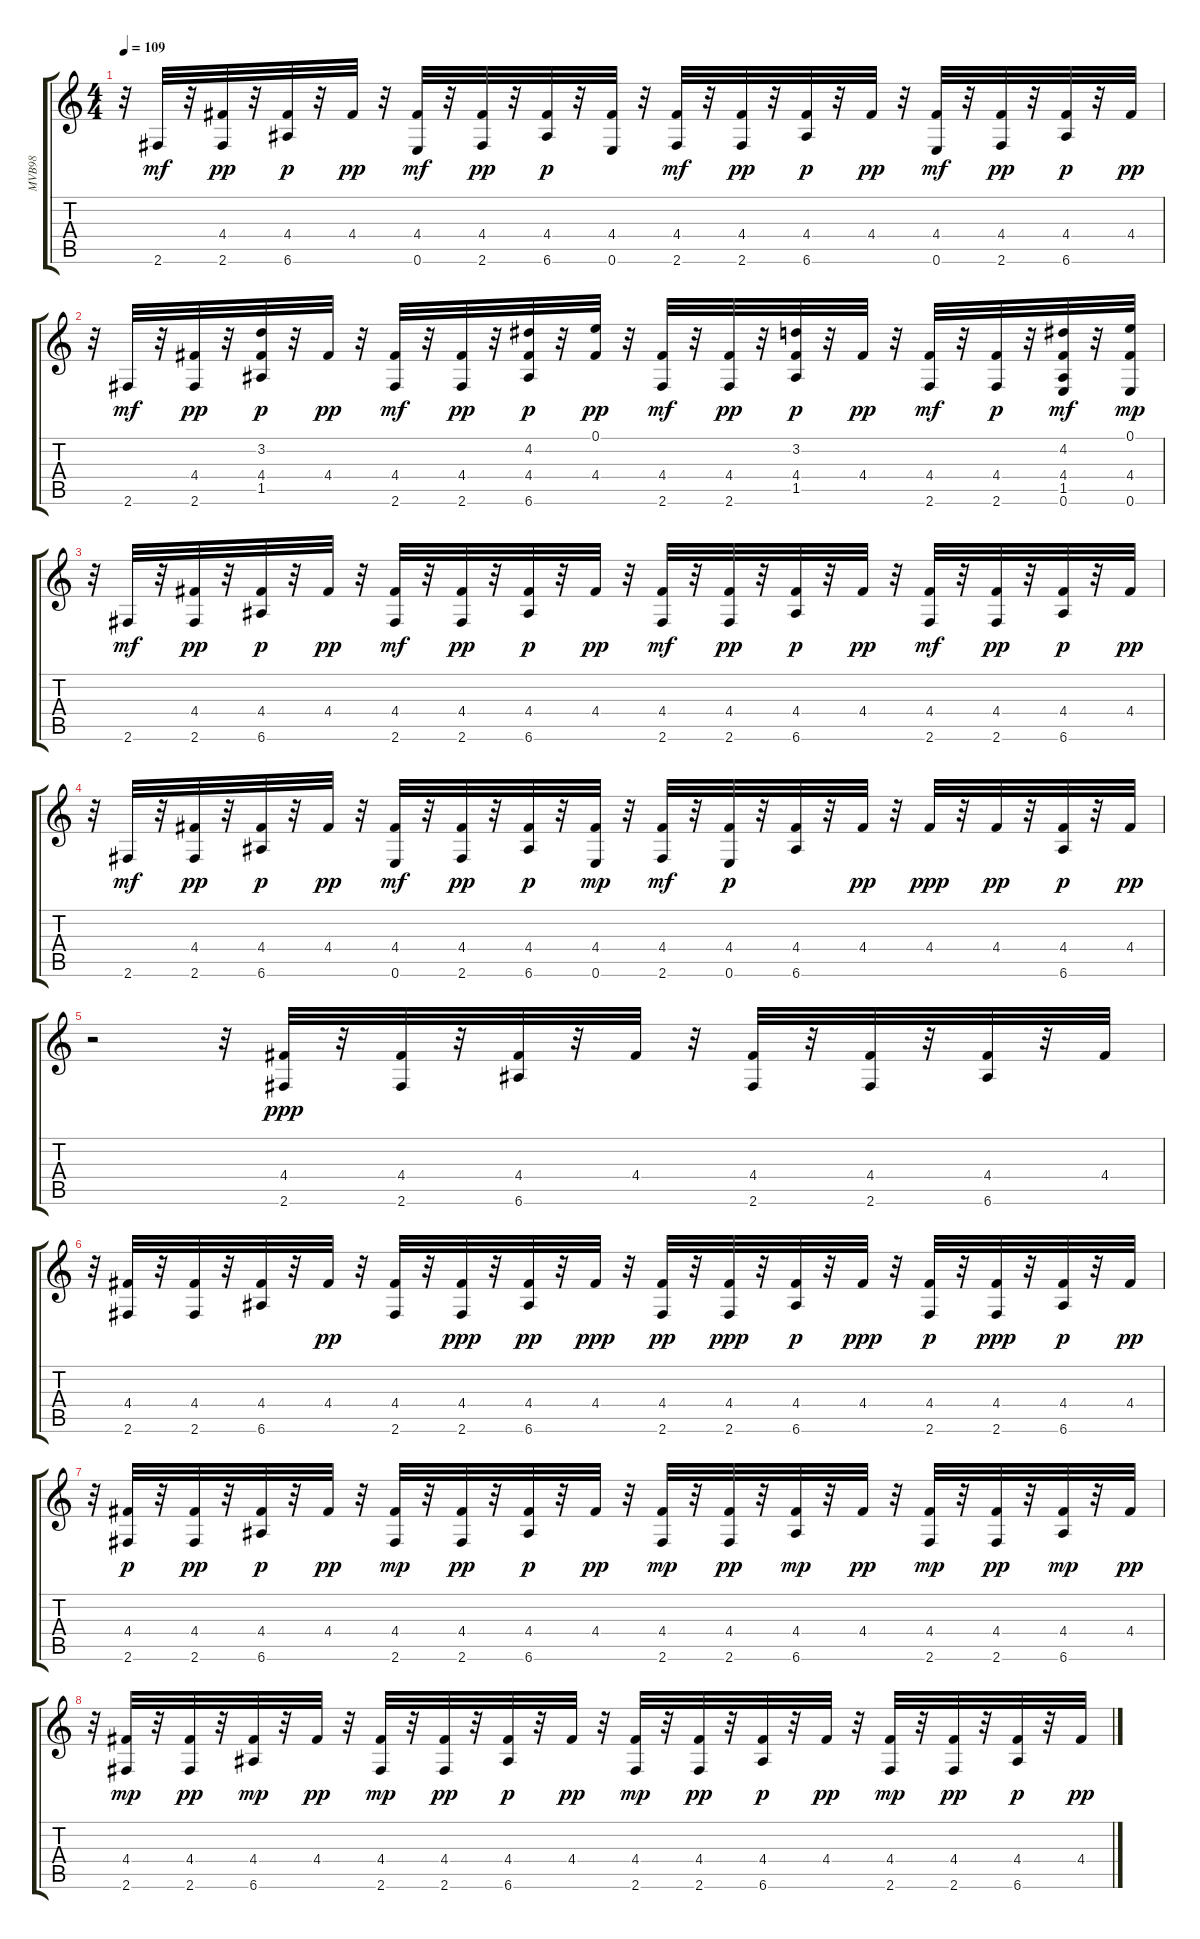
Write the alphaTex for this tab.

\track ("MVB98" "MVB98") {instrument acousticguitarsteel}
\staff {score tabs}
\tuning (E4 B3 G3 D3 A2 E2) {hide}
\ts (4 4)
\tempo 109
\clef g2
\ks c
r.32{dy pp} 2.6.32{dy mf volume 14} r.32 (4.4 2.6).32{dy pp} r.32 (4.4 6.6).32{dy p} r.32 4.4.32{dy pp} r.32 (4.4 0.6).32{dy mf} r.32 (4.4 2.6).32{dy pp} r.32 (4.4 6.6).32{dy p} r.32 (4.4 0.6).32 r.32 (4.4 2.6).32{dy mf} r.32 (4.4 2.6).32{dy pp} r.32 (4.4 6.6).32{dy p} r.32 4.4.32{dy pp} r.32 (4.4 0.6).32{dy mf} r.32 (4.4 2.6).32{dy pp} r.32 (4.4 6.6).32{dy p} r.32 4.4.32{dy pp} |
r.32 2.6.32{dy mf} r.32 (4.4 2.6).32{dy pp} r.32 (3.2 4.4 1.5).32{dy p} r.32 4.4.32{dy pp} r.32 (4.4 2.6).32{dy mf} r.32 (4.4 2.6).32{dy pp} r.32 (4.2 4.4 6.6).32{dy p} r.32 (0.1 4.4).32{dy pp} r.32 (4.4 2.6).32{dy mf} r.32 (4.4 2.6).32{dy pp} r.32 (3.2 4.4 1.5).32{dy p} r.32 4.4.32{dy pp} r.32 (4.4 2.6).32{dy mf} r.32 (4.4 2.6).32{dy p} r.32 (4.2 4.4 1.5 0.6).32{dy mf} r.32 (0.1 4.4 0.6).32{dy mp} |
r.32 2.6.32{dy mf} r.32 (4.4 2.6).32{dy pp} r.32 (4.4 6.6).32{dy p} r.32 4.4.32{dy pp} r.32 (4.4 2.6).32{dy mf} r.32 (4.4 2.6).32{dy pp} r.32 (4.4 6.6).32{dy p} r.32 4.4.32{dy pp} r.32 (4.4 2.6).32{dy mf} r.32 (4.4 2.6).32{dy pp} r.32 (4.4 6.6).32{dy p} r.32 4.4.32{dy pp} r.32 (4.4 2.6).32{dy mf} r.32 (4.4 2.6).32{dy pp} r.32 (4.4 6.6).32{dy p} r.32 4.4.32{dy pp} |
r.32 2.6.32{dy mf} r.32 (4.4 2.6).32{dy pp} r.32 (4.4 6.6).32{dy p} r.32 4.4.32{dy pp} r.32 (4.4 0.6).32{dy mf} r.32 (4.4 2.6).32{dy pp} r.32 (4.4 6.6).32{dy p} r.32 (4.4 0.6).32{dy mp} r.32 (4.4 2.6).32{dy mf} r.32 (4.4 0.6).32{dy p} r.32 (4.4 6.6).32 r.32 4.4.32{dy pp} r.32 4.4.32{dy ppp} r.32 4.4.32{dy pp} r.32 (4.4 6.6).32{dy p} r.32 4.4.32{dy pp} |
r.2 r.32 (4.4 2.6).32{dy ppp} r.32 (4.4 2.6).32 r.32 (4.4 6.6).32 r.32 4.4.32 r.32 (4.4 2.6).32 r.32 (4.4 2.6).32 r.32 (4.4 6.6).32 r.32 4.4.32 |
r.32 (4.4 2.6).32 r.32 (4.4 2.6).32 r.32 (4.4 6.6).32 r.32 4.4.32{dy pp} r.32 (4.4 2.6).32 r.32 (4.4 2.6).32{dy ppp} r.32 (4.4 6.6).32{dy pp} r.32 4.4.32{dy ppp} r.32 (4.4 2.6).32{dy pp} r.32 (4.4 2.6).32{dy ppp} r.32 (4.4 6.6).32{dy p} r.32 4.4.32{dy ppp} r.32 (4.4 2.6).32{dy p} r.32 (4.4 2.6).32{dy ppp} r.32 (4.4 6.6).32{dy p} r.32 4.4.32{dy pp} |
r.32 (4.4 2.6).32{dy p} r.32 (4.4 2.6).32{dy pp} r.32 (4.4 6.6).32{dy p} r.32 4.4.32{dy pp} r.32 (4.4 2.6).32{dy mp} r.32 (4.4 2.6).32{dy pp} r.32 (4.4 6.6).32{dy p} r.32 4.4.32{dy pp} r.32 (4.4 2.6).32{dy mp} r.32 (4.4 2.6).32{dy pp} r.32 (4.4 6.6).32{dy mp} r.32 4.4.32{dy pp} r.32 (4.4 2.6).32{dy mp} r.32 (4.4 2.6).32{dy pp} r.32 (4.4 6.6).32{dy mp} r.32 4.4.32{dy pp} |
r.32 (4.4 2.6).32{dy mp} r.32 (4.4 2.6).32{dy pp} r.32 (4.4 6.6).32{dy mp} r.32 4.4.32{dy pp} r.32 (4.4 2.6).32{dy mp} r.32 (4.4 2.6).32{dy pp} r.32 (4.4 6.6).32{dy p} r.32 4.4.32{dy pp} r.32 (4.4 2.6).32{dy mp} r.32 (4.4 2.6).32{dy pp} r.32 (4.4 6.6).32{dy p} r.32 4.4.32{dy pp} r.32 (4.4 2.6).32{dy mp} r.32 (4.4 2.6).32{dy pp} r.32 (4.4 6.6).32{dy p} r.32 4.4.32{dy pp}
